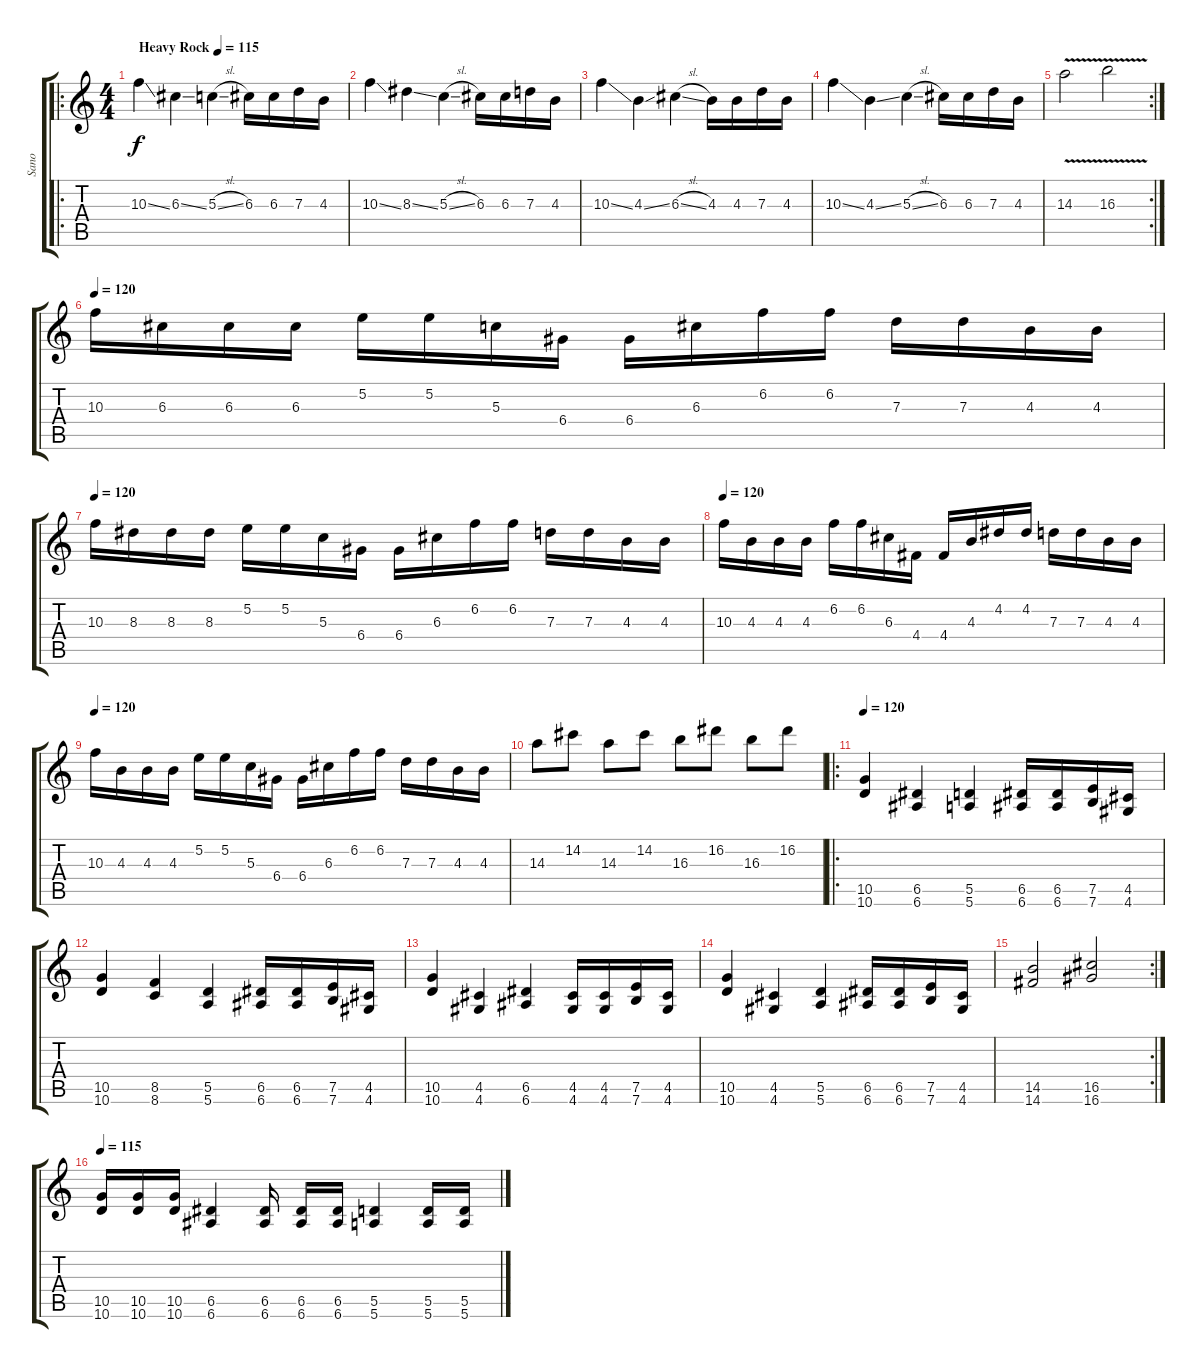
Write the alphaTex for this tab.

\track ("Sano" "Sano") {instrument distortionguitar}
\staff {score tabs}
\tuning (E4 B3 G3 D3 A2 E2) {hide}
\ro
\ts (4 4)
\tempo (115 "Heavy Rock")
\clef g2
\ks c
10.3{ss}.4{dy f instrument distortionguitar} 6.3{ss}.4 5.3{sl}.4 6.3.16 6.3.16 7.3.16 4.3.16 |
10.3{ss}.4 8.3{ss}.4 5.3{sl}.4 6.3.16 6.3.16 7.3.16 4.3.16 |
10.3{ss}.4 4.3{ss}.4 6.3{sl}.4 4.3.16 4.3.16 7.3.16 4.3.16 |
10.3{ss}.4 4.3{ss}.4 5.3{sl}.4 6.3.16 6.3.16 7.3.16 4.3.16 |
\rc 2
14.3{v}.2 16.3{v}.2 |
\tempo 120
10.3.16 6.3.16 6.3.16 6.3.16 5.2.16 5.2.16 5.3.16 6.4.16 6.4.16 6.3.16 6.2.16 6.2.16 7.3.16 7.3.16 4.3.16 4.3.16 |
\tempo 120
10.3.16 8.3.16 8.3.16 8.3.16 5.2.16 5.2.16 5.3.16 6.4.16 6.4.16 6.3.16 6.2.16 6.2.16 7.3.16 7.3.16 4.3.16 4.3.16 |
\tempo 120
10.3.16 4.3.16 4.3.16 4.3.16 6.2.16 6.2.16 6.3.16 4.4.16 4.4.16 4.3.16 4.2.16 4.2.16 7.3.16 7.3.16 4.3.16 4.3.16 |
\tempo 120
10.3.16 4.3.16 4.3.16 4.3.16 5.2.16 5.2.16 5.3.16 6.4.16 6.4.16 6.3.16 6.2.16 6.2.16 7.3.16 7.3.16 4.3.16 4.3.16 |
14.3.8 14.2.8 14.3.8 14.2.8 16.3.8 16.2.8 16.3.8 16.2.8 |
\ro
\tempo 120
(10.5 10.6).4 (6.5 6.6).4 (5.5 5.6).4 (6.5 6.6).16 (6.5 6.6).16 (7.5 7.6).16 (4.5 4.6).16 |
(10.5 10.6).4 (8.5 8.6).4 (5.5 5.6).4 (6.5 6.6).16 (6.5 6.6).16 (7.5 7.6).16 (4.5 4.6).16 |
(10.5 10.6).4 (4.5 4.6).4 (6.5 6.6).4 (4.5 4.6).16 (4.5 4.6).16 (7.5 7.6).16 (4.5 4.6).16 |
(10.5 10.6).4 (4.5 4.6).4 (5.5 5.6).4 (6.5 6.6).16 (6.5 6.6).16 (7.5 7.6).16 (4.5 4.6).16 |
\rc 2
(14.5 14.6).2 (16.5 16.6).2 |
\tempo 115
(10.5 10.6).16 (10.5 10.6).16 (10.5 10.6).16 (6.5 6.6).4 (6.5 6.6).16 (6.5 6.6).16 (6.5 6.6).16 (5.5 5.6).4 (5.5 5.6).16 (5.5 5.6).16
